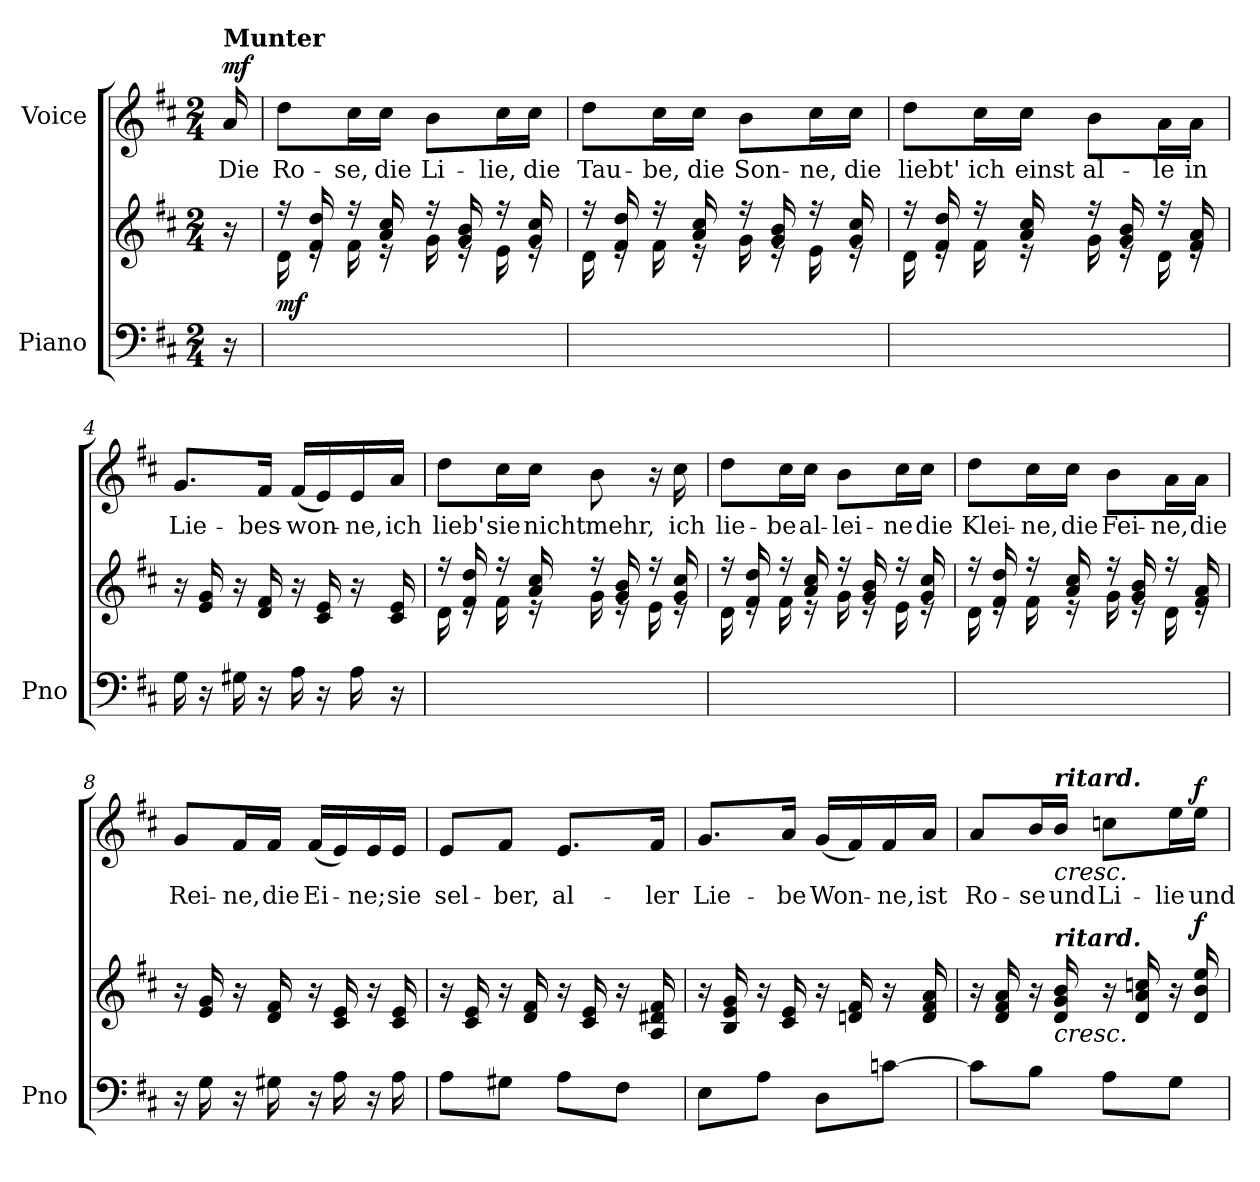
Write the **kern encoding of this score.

**kern	**kern	**dynam	**kern	**text	**dynam
*part2	*part2	*part2	*part1	*part1	*part1
*staff3	*staff2	*staff2/3	*staff1	*staff1	*staff1
*I"Piano	*	*	*I"Voice	*	*
*I'Pno	*	*	*	*	*
*clefF4	*clefG2	*	*clefG2	*	*
*k[f#c#]	*k[f#c#]	*	*k[f#c#]	*	*
*M2/4	*M2/4	*	*M2/4	*	*
=	=	=	=	=	=
!	!	!	!LO:TX:a:B:t=Munter	!	!
!	!	!	!	!LO:LY:b	!LO:DY:a
16r	16r	.	16a/	Die	mf
=1	=1	=1	=1	=1	=1
*	*^	*	*	*	*
!	!	!	!LO:DY:a=2	!	!LO:LY:b	!
2ryy	16r	16d\	mf	8dd\L	Ro-	.
.	16f#/ 16dd/	16re	.	.	.	.
!	!	!	!	!	!LO:LY:b	!
.	16r	16f#\	.	16cc#\L	-se,	.
!	!	!	!	!	!LO:LY:b	!
.	16a/ 16cc#/	16re	.	16cc#\JJ	die	.
!	!	!	!	!	!LO:LY:b	!
.	16r	16g\	.	8b\L	Li-	.
.	16g/ 16b/	16re	.	.	.	.
!	!	!	!	!	!LO:LY:b	!
.	16r	16e\	.	16cc#\L	-lie,	.
!	!	!	!	!	!LO:LY:b	!
.	16g/ 16cc#/	16re	.	16cc#\JJ	die	.
=2	=2	=2	=2	=2	=2	=2
!	!	!	!	!	!LO:LY:b	!
2ryy	16r	16d\	.	8dd\L	Tau-	.
.	16f#/ 16dd/	16re	.	.	.	.
!	!	!	!	!	!LO:LY:b	!
.	16r	16f#\	.	16cc#\L	-be,	.
!	!	!	!	!	!LO:LY:b	!
.	16a/ 16cc#/	16re	.	16cc#\JJ	die	.
!	!	!	!	!	!LO:LY:b	!
.	16r	16g\	.	8b\L	Son-	.
.	16g/ 16b/	16re	.	.	.	.
!	!	!	!	!	!LO:LY:b	!
.	16r	16e\	.	16cc#\L	-ne,	.
!	!	!	!	!	!LO:LY:b	!
.	16g/ 16cc#/	16re	.	16cc#\JJ	die	.
=3	=3	=3	=3	=3	=3	=3
!	!	!	!	!	!LO:LY:b	!
2ryy	16r	16d\	.	8dd\L	liebt'	.
.	16f#/ 16dd/	16re	.	.	.	.
!	!	!	!	!	!LO:LY:b	!
.	16r	16f#\	.	16cc#\L	ich	.
!	!	!	!	!	!LO:LY:b	!
.	16a/ 16cc#/	16re	.	16cc#\JJ	einst	.
!	!	!	!	!	!LO:LY:b	!
.	16r	16g\	.	8b\L	al-	.
.	16g/ 16b/	16re	.	.	.	.
!	!	!	!	!	!LO:LY:b	!
.	16r	16d\	.	16a\L	-le	.
!	!	!	!	!	!LO:LY:b	!
.	16f#/ 16a/	16re	.	16a\JJ	in	.
!!LO:LB:g=z
=4	=4	=4	=4	=4	=4	=4
!	!	!	!	!	!LO:LY:b	!
*	*v	*v	*	*	*	*
16G\	16r	.	8.g/L	Lie-	.
16r	16e/ 16g/	.	.	.	.
16G#X\	16r	.	.	.	.
!	!	!	!	!LO:LY:b	!
16r	16d/ 16f#/	.	16f#/Jk	-bes-	.
!	!	!	!	!LO:LY:b	!
16A\	16r	.	(<16f#/LL	-won-	.
16r	16c#/ 16e/	.	16e/)	.	.
!	!	!	!	!LO:LY:b	!
16A\	16r	.	16e/	-ne,	.
!	!	!	!	!LO:LY:b	!
16r	16c#/ 16e/	.	16a/JJ	ich	.
=5	=5	=5	=5	=5	=5
*	*^	*	*	*	*
!	!	!	!	!	!LO:LY:b	!
2ryy	16r	16d\	.	8dd\L	lieb'	.
.	16f#/ 16dd/	16re	.	.	.	.
!	!	!	!	!	!LO:LY:b	!
.	16r	16f#\	.	16cc#\L	sie	.
!	!	!	!	!	!LO:LY:b	!
.	16a/ 16cc#/	16re	.	16cc#\JJ	nicht	.
!	!	!	!	!	!LO:LY:b	!
.	16r	16g\	.	8b\	mehr,	.
.	16g/ 16b/	16re	.	.	.	.
.	16r	16e\	.	16r	.	.
!	!	!	!	!	!LO:LY:b	!
.	16g/ 16cc#/	16re	.	16cc#\	ich	.
=6	=6	=6	=6	=6	=6	=6
!	!	!	!	!	!LO:LY:b	!
2ryy	16r	16d\	.	8dd\L	lie-	.
.	16f#/ 16dd/	16re	.	.	.	.
!	!	!	!	!	!LO:LY:b	!
.	16r	16f#\	.	16cc#\L	-be	.
!	!	!	!	!	!LO:LY:b	!
.	16a/ 16cc#/	16re	.	16cc#\JJ	al-	.
!	!	!	!	!	!LO:LY:b	!
.	16r	16g\	.	8b\L	-lei-	.
.	16g/ 16b/	16re	.	.	.	.
!	!	!	!	!	!LO:LY:b	!
.	16r	16e\	.	16cc#\L	-ne	.
!	!	!	!	!	!LO:LY:b	!
.	16g/ 16cc#/	16re	.	16cc#\JJ	die	.
=7	=7	=7	=7	=7	=7	=7
!	!	!	!	!	!LO:LY:b	!
2ryy	16r	16d\	.	8dd\L	Klei-	.
.	16f#/ 16dd/	16re	.	.	.	.
!	!	!	!	!	!LO:LY:b	!
.	16r	16f#\	.	16cc#\L	-ne,	.
!	!	!	!	!	!LO:LY:b	!
.	16a/ 16cc#/	16re	.	16cc#\JJ	die	.
!	!	!	!	!	!LO:LY:b	!
.	16r	16g\	.	8b\L	Fei-	.
.	16g/ 16b/	16re	.	.	.	.
!	!	!	!	!	!LO:LY:b	!
.	16r	16d\	.	16a\L	-ne,	.
!	!	!	!	!	!LO:LY:b	!
.	16f#/ 16a/	16re	.	16a\JJ	die	.
!!LO:LB:g=z
=8	=8	=8	=8	=8	=8	=8
!	!	!	!	!	!LO:LY:b	!
*	*v	*v	*	*	*	*
16r	16r	.	8g/L	Rei-	.
16G\	16e/ 16g/	.	.	.	.
!	!	!	!	!LO:LY:b	!
16r	16r	.	16f#/L	-ne,	.
!	!	!	!	!LO:LY:b	!
16G#X\	16d/ 16f#/	.	16f#/JJ	die	.
!	!	!	!	!LO:LY:b	!
16r	16r	.	(<16f#/LL	Ei-	.
16A\	16c#/ 16e/	.	16e/)	.	.
!	!	!	!	!LO:LY:b	!
16r	16r	.	16e/	-ne;	.
!	!	!	!	!LO:LY:b	!
16A\	16c#/ 16e/	.	16e/JJ	sie	.
=9	=9	=9	=9	=9	=9
!	!	!	!	!LO:LY:b	!
8A\L	16r	.	8e/L	sel-	.
.	16c#/ 16e/	.	.	.	.
!	!	!	!	!LO:LY:b	!
8G#X\J	16r	.	8f#/J	-ber,	.
.	16d/ 16f#/	.	.	.	.
!	!	!	!	!LO:LY:b	!
8A\L	16r	.	8.e/L	al-	.
.	16c#/ 16e/	.	.	.	.
8F#\J	16r	.	.	.	.
!	!	!	!	!LO:LY:b	!
.	16A/ 16d#X/ 16f#/	.	16f#/Jk	-ler	.
=10	=10	=10	=10	=10	=10
!	!	!	!	!LO:LY:b	!
8E\L	16r	.	8.g/L	Lie-	.
.	16B/ 16e/ 16g/	.	.	.	.
8A\J	16r	.	.	.	.
!	!	!	!	!LO:LY:b	!
.	16c#/ 16e/	.	16a/Jk	-be	.
!	!	!	!	!LO:LY:b	!
8D\L	16r	.	(<16g/LL	Won-	.
.	16dn/ 16f#/	.	16f#/)	.	.
!	!	!	!	!LO:LY:b	!
[8cn\J	16r	.	16f#/	-ne,	.
!	!	!	!	!LO:LY:b	!
.	16d/ 16f#/ 16a/	.	16a/JJ	ist	.
=11	=11	=11	=11	=11	=11
!	!	!	!	!LO:LY:b	!
8c\L]	16r	.	8a/L	Ro-	.
.	16d/ 16f#/ 16a/	.	.	.	.
!	!	!	!	!LO:LY:b	!
8B\J	16r	.	16b/L	-se	.
!	!	!	!LO:TX:a:Bi:t=ritard.	!	!
!	!LO:TX:a:Bi:t=ritard.	!	!	!	!
!	!	!LO:HP:b	!	!LO:LY:b	!LO:HP:b
.	16d/ 16g/ 16b/	<	16b/JJ	und	<
!	!	!	!	!LO:LY:b	!
8A\L	16r	.	8ccn\L	Li-	.
.	16d/ 16a/ 16ccn/	.	.	.	.
*	*	*	*MM65	*	*
!	!	!	!	!LO:LY:b	!
8G\J	16r	.	16ee\L	-lie	.
!	!	!LO:DY:a	!	!LO:LY:b	!LO:DY:a
.	16d/ 16b/ 16ee/	f	16ee\JJ	und	f
.	.	[	.	.	[
=	=	=	=	=	=
*-	*-	*-	*-	*-	*-
